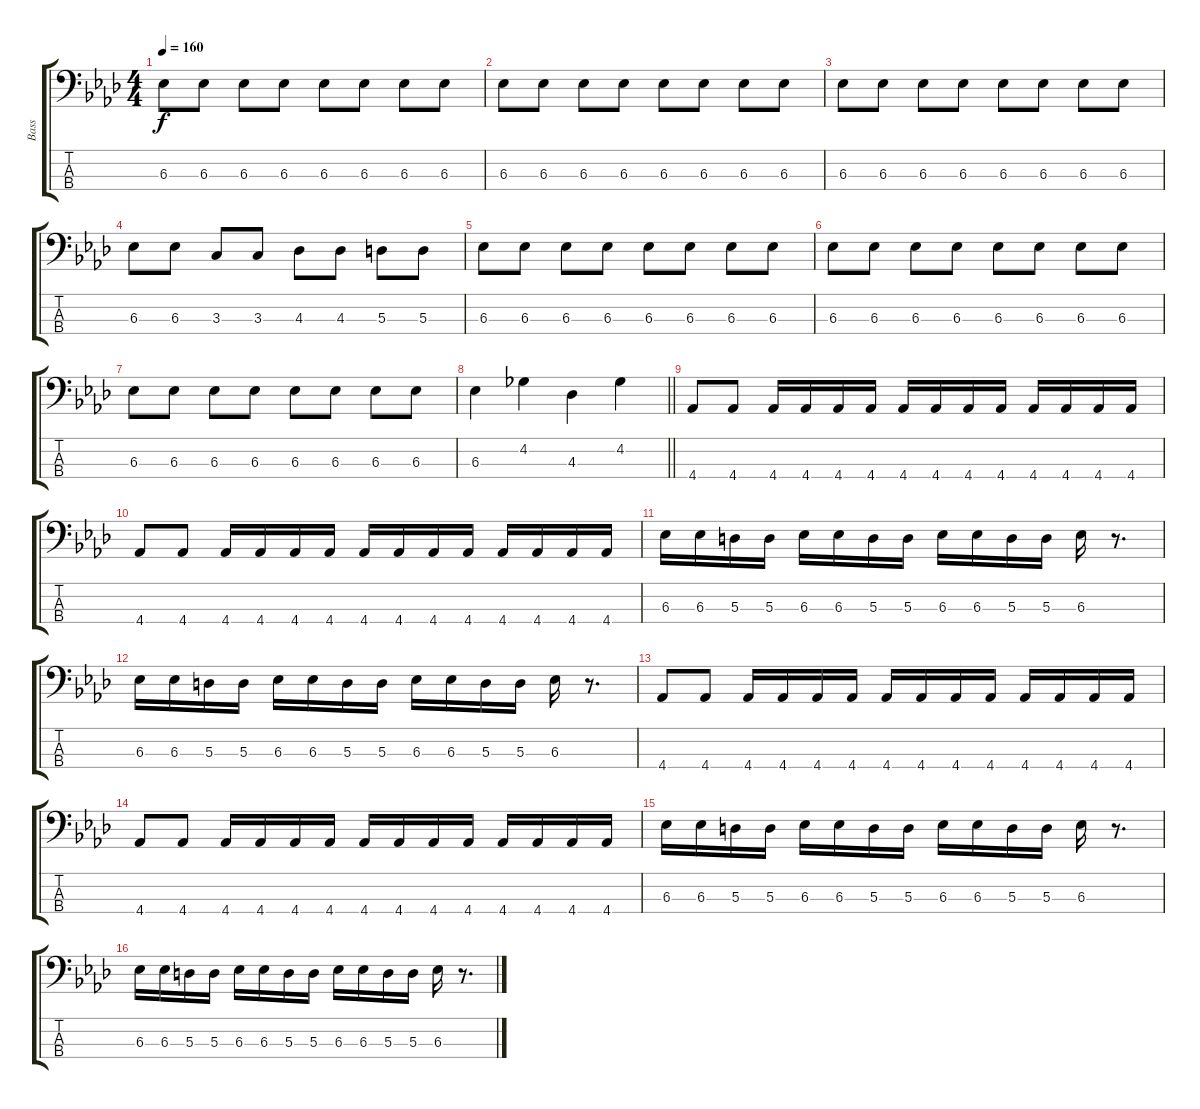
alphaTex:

\track ("Bass" "Bass") {instrument electricbasspick}
\staff {score tabs}
\tuning (G2 D2 A1 E1) {hide}
\ts (4 4)
\tempo 160
\clef f4
\ks ab
6.3.8{dy f} 6.3.8 6.3.8 6.3.8 6.3.8 6.3.8 6.3.8 6.3.8 |
6.3.8 6.3.8 6.3.8 6.3.8 6.3.8 6.3.8 6.3.8 6.3.8 |
6.3.8 6.3.8 6.3.8 6.3.8 6.3.8 6.3.8 6.3.8 6.3.8 |
6.3.8 6.3.8 3.3.8 3.3.8 4.3.8 4.3.8 5.3.8 5.3.8 |
6.3.8 6.3.8 6.3.8 6.3.8 6.3.8 6.3.8 6.3.8 6.3.8 |
6.3.8 6.3.8 6.3.8 6.3.8 6.3.8 6.3.8 6.3.8 6.3.8 |
6.3.8 6.3.8 6.3.8 6.3.8 6.3.8 6.3.8 6.3.8 6.3.8 |
\barLineRight lightlight
6.3.4 4.2.4 4.3.4 4.2.4 |
4.4.8 4.4.8 4.4.16 4.4.16 4.4.16 4.4.16 4.4.16 4.4.16 4.4.16 4.4.16 4.4.16 4.4.16 4.4.16 4.4.16 |
4.4.8 4.4.8 4.4.16 4.4.16 4.4.16 4.4.16 4.4.16 4.4.16 4.4.16 4.4.16 4.4.16 4.4.16 4.4.16 4.4.16 |
6.3.16 6.3.16 5.3.16 5.3.16 6.3.16 6.3.16 5.3.16 5.3.16 6.3.16 6.3.16 5.3.16 5.3.16 6.3.16 r.8{d} |
6.3.16 6.3.16 5.3.16 5.3.16 6.3.16 6.3.16 5.3.16 5.3.16 6.3.16 6.3.16 5.3.16 5.3.16 6.3.16 r.8{d} |
4.4.8 4.4.8 4.4.16 4.4.16 4.4.16 4.4.16 4.4.16 4.4.16 4.4.16 4.4.16 4.4.16 4.4.16 4.4.16 4.4.16 |
4.4.8 4.4.8 4.4.16 4.4.16 4.4.16 4.4.16 4.4.16 4.4.16 4.4.16 4.4.16 4.4.16 4.4.16 4.4.16 4.4.16 |
6.3.16 6.3.16 5.3.16 5.3.16 6.3.16 6.3.16 5.3.16 5.3.16 6.3.16 6.3.16 5.3.16 5.3.16 6.3.16 r.8{d} |
6.3.16 6.3.16 5.3.16 5.3.16 6.3.16 6.3.16 5.3.16 5.3.16 6.3.16 6.3.16 5.3.16 5.3.16 6.3.16 r.8{d}
